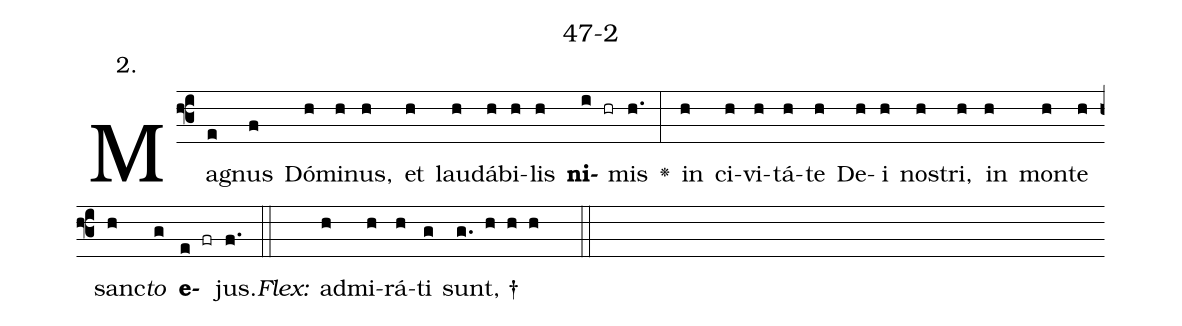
name: 47-2;
annotation: 2.;
%%
(f3)Ma(e)gnus(f) Dó(h)mi(h)nus,(h) et(h) lau(h)dá(h)bi(h)lis(h) <b>ni</b>(i hr)mis(h.) <v>\greheightstar</v>(:) in(h) ci(h)vi(h)tá(h)te(h) De(h)i(h) nos(h)tri,(h) in(h) mon(h)te(h) sanc(h)<i>to</i>(g) <b>e</b>(e fr)jus.(f.) (::)
<i>Flex:</i>()  ad(h)mi(h)rá(h)ti(g) sunt, †(g. h h h  ::)

%E(h) u(h) o(h) u(g) a(e) e.(f.) (::)
